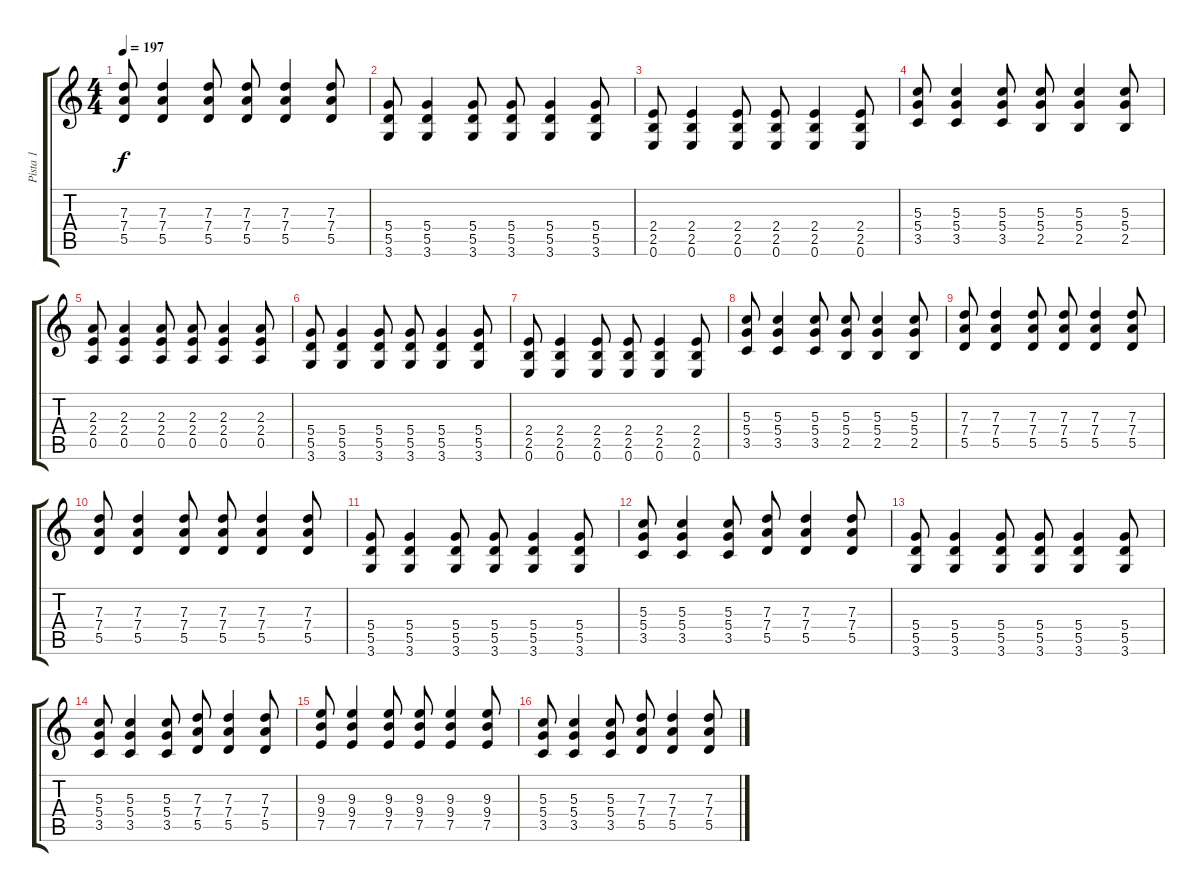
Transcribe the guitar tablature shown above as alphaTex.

\track ("Pista 1" "Pista 1") {instrument distortionguitar}
\staff {score tabs}
\tuning (E4 B3 G3 D3 A2 E2) {hide}
\ts (4 4)
\tempo 197
\clef g2
\ks c
(7.3 7.4 5.5).8{dy f} (7.3 7.4 5.5).4 (7.3 7.4 5.5).8 (7.3 7.4 5.5).8 (7.3 7.4 5.5).4 (7.3 7.4 5.5).8 |
(5.4 5.5 3.6).8 (5.4 5.5 3.6).4 (5.4 5.5 3.6).8 (5.4 5.5 3.6).8 (5.4 5.5 3.6).4 (5.4 5.5 3.6).8 |
(2.4 2.5 0.6).8 (2.4 2.5 0.6).4 (2.4 2.5 0.6).8 (2.4 2.5 0.6).8 (2.4 2.5 0.6).4 (2.4 2.5 0.6).8 |
(5.3 5.4 3.5).8 (5.3 5.4 3.5).4 (5.3 5.4 3.5).8 (5.3 5.4 2.5).8 (5.3 5.4 2.5).4 (5.3 5.4 2.5).8 |
(2.3 2.4 0.5).8 (2.3 2.4 0.5).4 (2.3 2.4 0.5).8 (2.3 2.4 0.5).8 (2.3 2.4 0.5).4 (2.3 2.4 0.5).8 |
(5.4 5.5 3.6).8 (5.4 5.5 3.6).4 (5.4 5.5 3.6).8 (5.4 5.5 3.6).8 (5.4 5.5 3.6).4 (5.4 5.5 3.6).8 |
(2.4 2.5 0.6).8 (2.4 2.5 0.6).4 (2.4 2.5 0.6).8 (2.4 2.5 0.6).8 (2.4 2.5 0.6).4 (2.4 2.5 0.6).8 |
(5.3 5.4 3.5).8 (5.3 5.4 3.5).4 (5.3 5.4 3.5).8 (5.3 5.4 2.5).8 (5.3 5.4 2.5).4 (5.3 5.4 2.5).8 |
(7.3 7.4 5.5).8 (7.3 7.4 5.5).4 (7.3 7.4 5.5).8 (7.3 7.4 5.5).8 (7.3 7.4 5.5).4 (7.3 7.4 5.5).8 |
(7.3 7.4 5.5).8 (7.3 7.4 5.5).4 (7.3 7.4 5.5).8 (7.3 7.4 5.5).8 (7.3 7.4 5.5).4 (7.3 7.4 5.5).8 |
(5.4 5.5 3.6).8 (5.4 5.5 3.6).4 (5.4 5.5 3.6).8 (5.4 5.5 3.6).8 (5.4 5.5 3.6).4 (5.4 5.5 3.6).8 |
(5.3 5.4 3.5).8 (5.3 5.4 3.5).4 (5.3 5.4 3.5).8 (7.3 7.4 5.5).8 (7.3 7.4 5.5).4 (7.3 7.4 5.5).8 |
(5.4 5.5 3.6).8 (5.4 5.5 3.6).4 (5.4 5.5 3.6).8 (5.4 5.5 3.6).8 (5.4 5.5 3.6).4 (5.4 5.5 3.6).8 |
(5.3 5.4 3.5).8 (5.3 5.4 3.5).4 (5.3 5.4 3.5).8 (7.3 7.4 5.5).8 (7.3 7.4 5.5).4 (7.3 7.4 5.5).8 |
(9.3 9.4 7.5).8 (9.3 9.4 7.5).4 (9.3 9.4 7.5).8 (9.3 9.4 7.5).8 (9.3 9.4 7.5).4 (9.3 9.4 7.5).8 |
(5.3 5.4 3.5).8 (5.3 5.4 3.5).4 (5.3 5.4 3.5).8 (7.3 7.4 5.5).8 (7.3 7.4 5.5).4 (7.3 7.4 5.5).8
